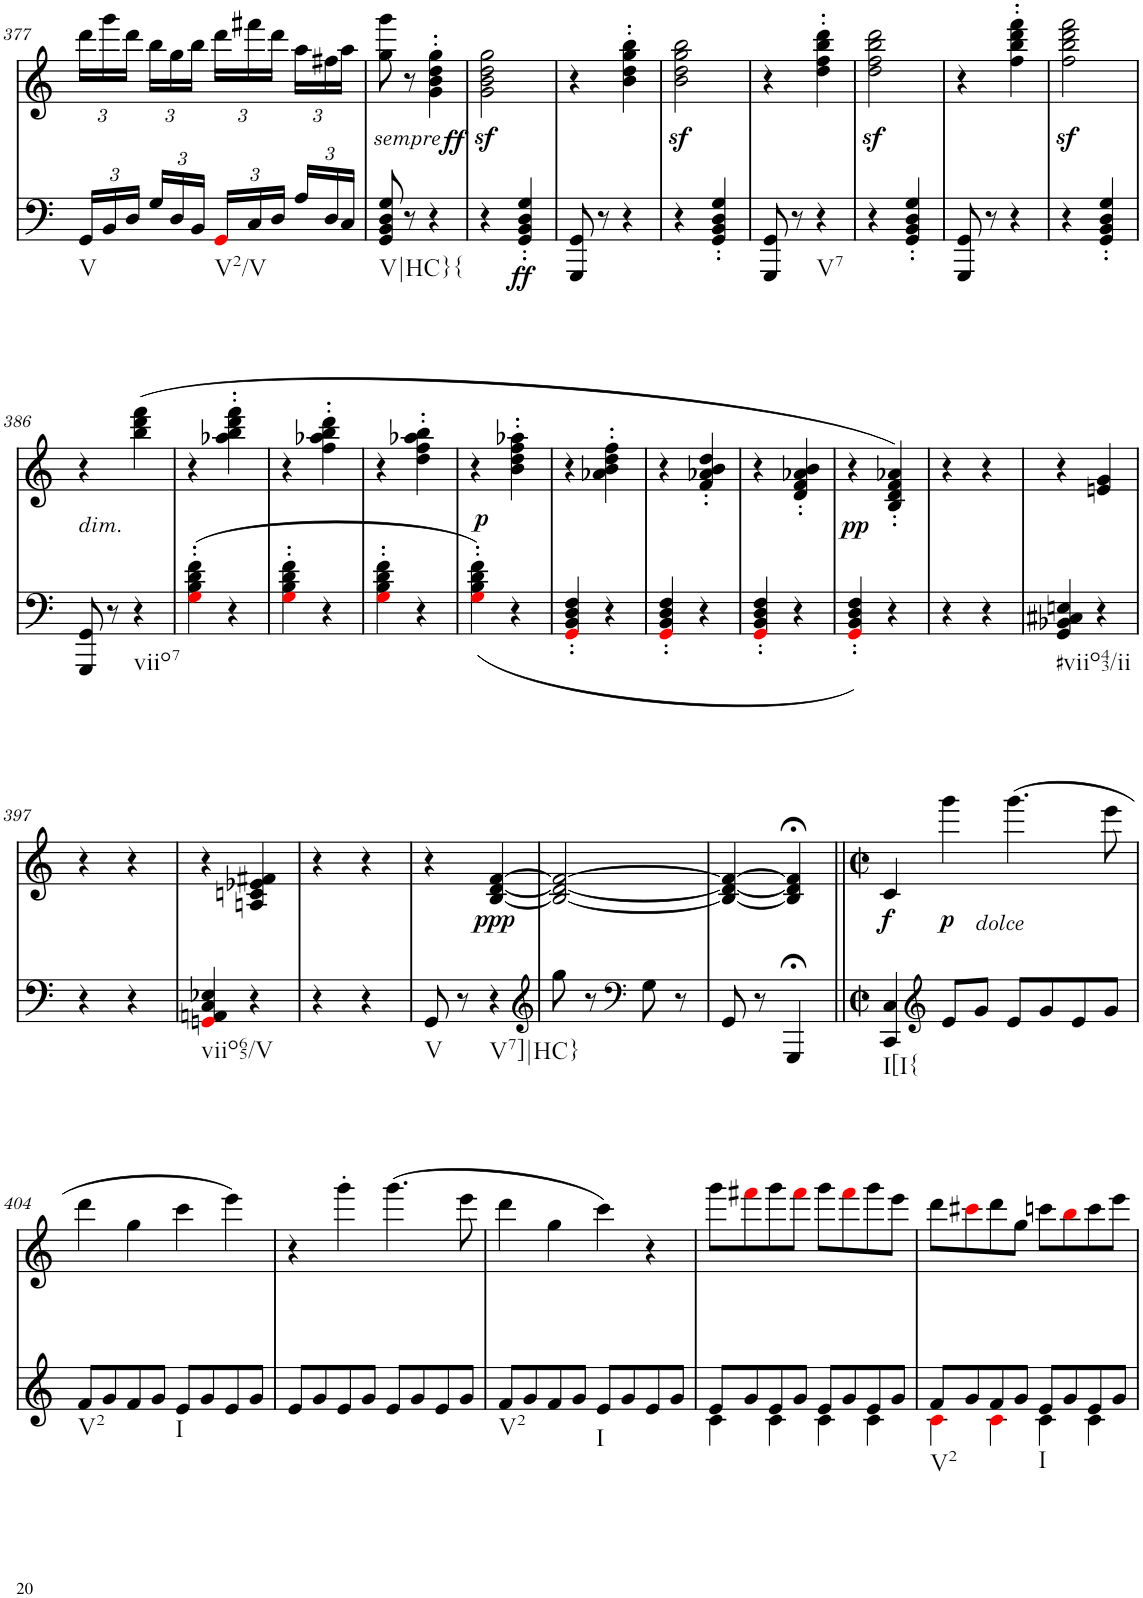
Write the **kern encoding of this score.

**kern	**dynam	**kern	**text	**dynam
*part2	*part2	*part1	*part1	*part1
*staff2	*staff2	*staff1	*staff1	*staff1
*I"piano	*	*I"piano	*	*
*I'Pno	*	*I'Pno	*	*
!!LO:PB:g=z
*clefF4	*	*clefG2	*	*
*k[]	*	*k[]	*	*
*C:	*	*C:	*	*
*M2/4	*	*M2/4	*	*
*Xbrackettup	*	*Xbrackettup	*	*
=377	=377	=377	=377	=377
!LO:TX:b:t=V	!	!	!	!
24GG/LL	.	24ddd\LL	.	.
24BB/	.	24ggg\	.	.
24D/JJ	.	24ddd\JJ	.	.
24G/LL	.	24bb\LL	.	.
24D/	.	24gg\	.	.
24BB/JJ	.	24bb\JJ	.	.
!LO:TX:b:t=V2/V	!	!	!	!
24GGi/LL	.	24ddd\LL	.	.
24C/	.	24fff#X\	.	.
24D/JJ	.	24ddd\JJ	.	.
24A/LL	.	24aa\LL	.	.
24D/	.	24ff#X\	.	.
24C/JJ	.	24aa\JJ	.	.
=378	=378	=378	=378	=378
!LO:TX:b:t=V|HC}{	!	!	!	!
8GG/ 8BB/ 8D/ 8G/	.	8gg\ 8ggg\	.	.
!	!	!	!	!LO:DY:b
8r	.	8r	.	other-dynamics
!	!	!	!LO:LY:b	!LO:DY:b
4r	.	4g\' 4b\' 4dd\' 4gg\'	ff	ff
=379	=379	=379	=379	=379
4r	.	2g\z< 2b\z< 2dd\z< 2gg\z<	.	.
!	!LO:DY:b	!	!	!
4GG/' 4BB/' 4D/' 4G/'	ff	.	.	.
=380	=380	=380	=380	=380
8GGG/ 8GG/	.	4r	.	.
8r	.	.	.	.
4r	.	4b\' 4dd\' 4gg\' 4bb\'	.	.
=381	=381	=381	=381	=381
4r	.	2b\z< 2dd\z< 2gg\z< 2bb\z<	.	.
4GG/' 4BB/' 4D/' 4G/'	.	.	.	.
=382	=382	=382	=382	=382
8GGG/ 8GG/	.	4r	.	.
8r	.	.	.	.
!LO:TX:b:t=V7	!	!	!	!
4r	.	4dd\' 4ff\' 4bb\' 4ddd\'	.	.
=383	=383	=383	=383	=383
4r	.	2dd\z< 2ff\z< 2bb\z< 2ddd\z<	.	.
4GG/' 4BB/' 4D/' 4G/'	.	.	.	.
=384	=384	=384	=384	=384
8GGG/ 8GG/	.	4r	.	.
8r	.	.	.	.
4r	.	4ff\' 4bb\' 4ddd\' 4fff\'	.	.
=385	=385	=385	=385	=385
!	!	!	!LO:LY:b	!
4r	.	2ff\z< 2bb\z< 2ddd\z< 2fff\z<	>	.
4GG/' 4BB/' 4D/' 4G/'	.	.	.	.
!!LO:LB:g=z
=386	=386	=386	=386	=386
!	!	!LO:TX:b:i:t=dim.	!	!
8GGG/ 8GG/	.	4r	.	.
8r	.	.	.	.
!LO:TX:b:t=viio7	!	!	!	!
4r	.	(4bb\ 4ddd\ 4fff\	.	.
=387	=387	=387	=387	=387
(4Gi\' 4B\' 4d\' 4f\'	.	4r	.	.
4r	.	4aa-X\' 4bb\' 4ddd\' 4fff\'	.	.
=388	=388	=388	=388	=388
4Gi\' 4B\' 4d\' 4f\'	.	4r	.	.
4r	.	4ff\' 4aa-X\' 4bb\' 4ddd\'	.	.
=389	=389	=389	=389	=389
4Gi\' 4B\' 4d\' 4f\'	.	4r	.	.
4r	.	4dd\' 4ff\' 4aa-X\' 4bb\'	.	.
=390	=390	=390	=390	=390
!	!	!	!	!LO:DY:b
(<4Gi\' 4B\' 4d\' 4f\')	.	4r	.	p
!	!	!	!LO:LY:b	!
4r	.	4b\' 4dd\' 4ff\' 4aa-X\'	p	.
=391	=391	=391	=391	=391
4GGi/' 4BB/' 4D/' 4F/'	.	4r	.	.
4r	.	4a-X\' 4b\' 4dd\' 4ff\'	.	.
=392	=392	=392	=392	=392
4GGi/' 4BB/' 4D/' 4F/'	.	4r	.	.
4r	.	4f/' 4a-X/' 4b/' 4dd/'	.	.
=393	=393	=393	=393	=393
4GGi/' 4BB/' 4D/' 4F/'	.	4r	.	.
4r	.	4d/' 4f/' 4a-X/' 4b/'	.	.
=394	=394	=394	=394	=394
!	!	!	!	!LO:DY:b
4GGi/' 4BB/' 4D/' 4F/')	.	4r	.	pp
!	!	!	!LO:LY:b	!
4r	.	4B/' 4d/' 4f/' 4a-X/')	pp	.
=395	=395	=395	=395	=395
4r	.	4r	.	.
4r	.	4r	.	.
=396	=396	=396	=396	=396
!LO:TX:b:t=#viio43/ii	!	!	!	!
4GG/ 4BB-X/ 4C#X/ 4En/	.	4r	.	.
4r	.	4en/ 4g/	.	.
!!LO:LB:g=z
=397	=397	=397	=397	=397
4r	.	4r	.	.
4r	.	4r	.	.
=398	=398	=398	=398	=398
!LO:TX:b:t=viio65/V	!	!	!	!
4GGni/ 4AAn/ 4C/ 4E-X/	.	4r	.	.
4r	.	4An/ 4cn/ 4e-X/ 4f#X/	.	.
=399	=399	=399	=399	=399
4r	.	4r	.	.
4r	.	4r	.	.
=400	=400	=400	=400	=400
!LO:TX:b:t=V	!	!	!	!
8GG/	.	4r	.	.
8r	.	.	.	.
!LO:TX:b:t=V7]|HC}	!	!	!	!
!	!	!	!LO:LY:b	!LO:DY:b
4r	.	[4B/ [4d/ [4f/	ppp	ppp
=401	=401	=401	=401	=401
*clefG2	*	*	*	*
8gg\	.	2B/_ 2d/_ 2f/_	.	.
8r	.	.	.	.
*clefF4	*	*	*	*
8G\	.	.	.	.
8r	.	.	.	.
=402	=402	=402	=402	=402
8GG/	.	4B/_ 4d/_ 4f/_	.	.
8r	.	.	.	.
4GGG;</	.	4B/];< 4d/];< 4f/];<	.	.
=403||	=403||	=403||	=403||	=403||
*M2/2	*	*M2/2	*	*
*met(c|)	*	*met(c|)	*	*
!LO:TX:b:t=I[I{	!	!	!	!
!	!	!	!LO:LY:b	!LO:DY:b
4CC/ 4C/	.	4c/	f	f
*clefG2	*	*	*	*
!	!	!	!LO:LY:b	!LO:DY:b
8e/L	.	4ggg\	p	p
8g/J	.	.	.	.
!	!	!	!	!LO:DY:b
8e/L	.	(4.ggg\	.	other-dynamics
8g/	.	.	.	.
8e/	.	.	.	.
8g/J	.	8eee\	.	.
!!LO:LB:g=z
=404	=404	=404	=404	=404
!LO:TX:b:t=V2	!	!	!	!
8f/L	.	4ddd\	.	.
8g/	.	.	.	.
8f/	.	4gg\	.	.
8g/J	.	.	.	.
!LO:TX:b:t=I	!	!	!	!
8e/L	.	4ccc\	.	.
8g/	.	.	.	.
8e/	.	4eee\)	.	.
8g/J	.	.	.	.
=405	=405	=405	=405	=405
8e/L	.	4r	.	.
8g/	.	.	.	.
8e/	.	4ggg'\	.	.
8g/J	.	.	.	.
8e/L	.	(4.ggg\	.	.
8g/	.	.	.	.
8e/	.	.	.	.
8g/J	.	8eee\	.	.
=406	=406	=406	=406	=406
!LO:TX:b:t=V2	!	!	!	!
8f/L	.	4ddd\	.	.
8g/	.	.	.	.
8f/	.	4gg\	.	.
8g/J	.	.	.	.
!LO:TX:b:t=I	!	!	!	!
8e/L	.	4ccc\)	.	.
8g/	.	.	.	.
8e/	.	4r	.	.
8g/J	.	.	.	.
=407	=407	=407	=407	=407
*^	*	*	*	*
8e/L	4c\	.	8ggg\L	.	.
8g/	.	.	8fff#Xi\	.	.
8e/	4c\	.	8ggg\	.	.
8g/J	.	.	8fff#i\J	.	.
8e/L	4c\	.	8ggg\L	.	.
8g/	.	.	8fff#i\	.	.
8e/	4c\	.	8ggg\	.	.
8g/J	.	.	8eee\J	.	.
=408	=408	=408	=408	=408	=408
!LO:TX:b:t=V2	!	!	!	!	!
8f/L	4ci\	.	8ddd\L	.	.
8g/	.	.	8ccc#Xi\	.	.
8f/	4ci\	.	8ddd\	.	.
8g/J	.	.	8gg\J	.	.
!LO:TX:b:t=I	!	!	!	!	!
8e/L	4c\	.	8cccn\L	.	.
8g/	.	.	8bbi\	.	.
8e/	4c\	.	8ccc\	.	.
8g/J	.	.	8eee\J	.	.
*v	*v	*	*	*	*
=	=	=	=	=
*-	*-	*-	*-	*-
